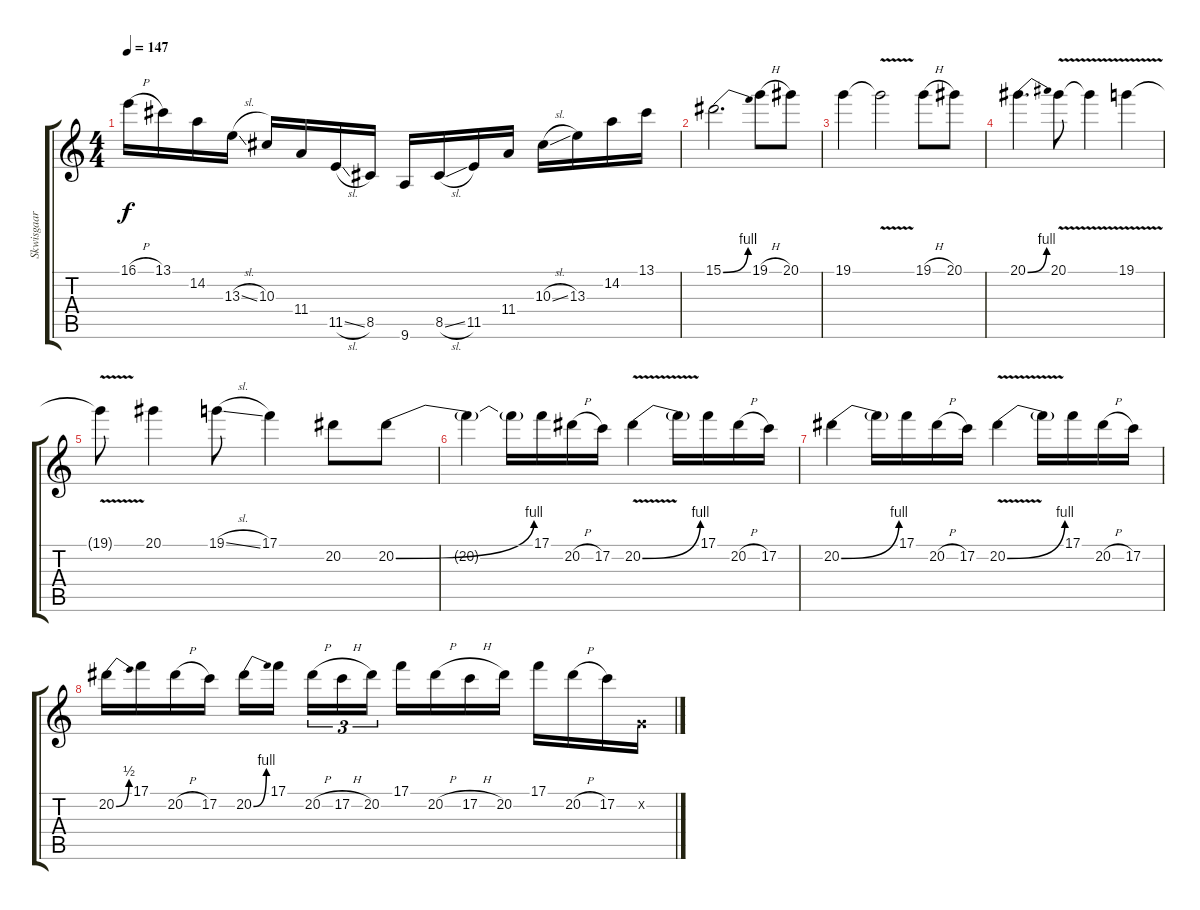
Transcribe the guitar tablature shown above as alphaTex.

\track ("Skwisgaar Skwigelf (Solo Guitar)" "Skwisgaar ") {instrument distortionguitar}
\staff {score tabs}
\tuning (C4 G3 Eb3 Bb2 F2 C2) {hide}
\ts (4 4)
\tempo 147
\clef g2
\ks c
16.1{h}.16{dy f} 13.1.16 14.2.16 13.3{sl}.16 10.3.16 11.4.16 11.5{sl}.16 8.5.16 9.6.16 8.5{sl}.16 11.5.16 11.4.16 10.3{sl}.16 13.3.16 14.2.16 13.1.16 |
15.1{be (bend 0 0 60 4)}.2{d} 19.1{h}.8 20.1.8 |
19.1.4 19.1{v t}.2 19.1{h}.8 20.1.8 |
20.1{be (bend 0 0 60 4)}.4{d} 20.1{v}.8 20.1{t}.4 19.1{v}.4 |
19.1{t}.8 20.1.4 19.1{sl}.8 17.1.4 20.2.8 20.2{be (bend 0 0 60 4)}.8 |
20.2{t}.4 20.2{t}.16 17.1.16 20.2{h}.16 17.2.16 20.2{be (bend 0 0 60 4) v}.4 20.2{t}.16 17.1.16 20.2{h}.16 17.2.16 |
20.2{be (bend 0 0 60 4)}.4 20.2{t}.16 17.1.16 20.2{h}.16 17.2.16 20.2{be (bend 0 0 60 4) v}.4 20.2{t}.16 17.1.16 20.2{h}.16 17.2.16 |
20.2{be (bend 0 0 60 2)}.16 17.1.16 20.2{h}.16 17.2.16 20.2{be (bend 0 0 60 4)}.16 17.1.16{beam splitsecondary} 20.2{h}.16{tu (3 2)} 17.2{h}.16{tu (3 2)} 20.2.16{tu (3 2)} 17.1.16 20.2{h}.16 17.2{h}.16 20.2.16 17.1.16 20.2{h}.16 17.2.16 0.2{x}.16
